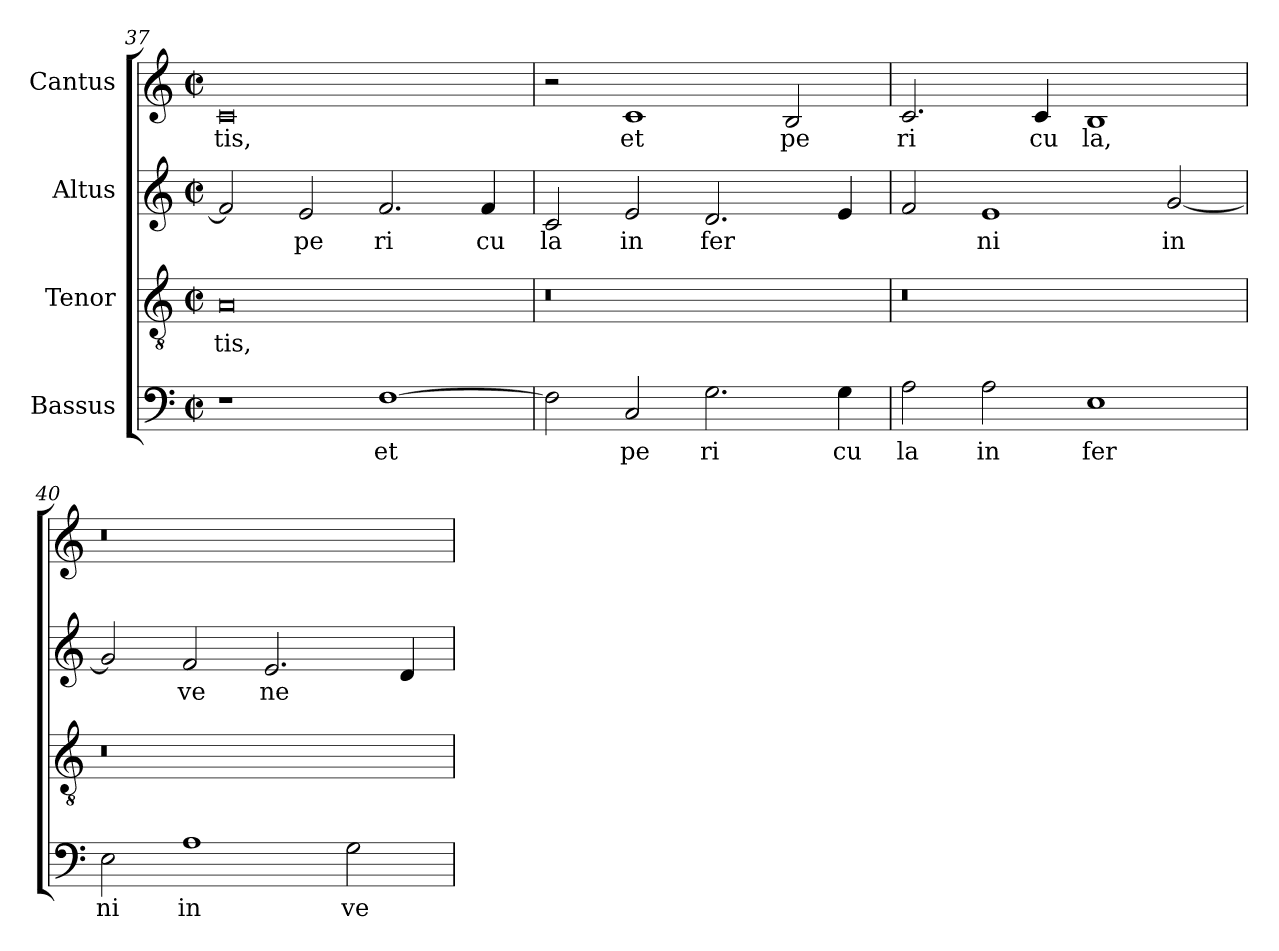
**kern	**text	**kern	**text	**kern	**text	**kern	**text
*part4	*part4	*part3	*part3	*part2	*part2	*part1	*part1
*staff4	*staff4	*staff3	*staff3	*staff2	*staff2	*staff1	*staff1
*I"Bassus	*	*I"Tenor	*	*I"Altus	*	*I"Cantus	*
*clefF4	*	*clefGv2	*	*clefG2	*	*clefG2	*
*M2/2	*	*M2/2	*	*M2/2	*	*M2/2	*
*met(c|)	*	*met(c|)	*	*met(c|)	*	*met(c|)	*
=37	=37	=37	=37	=37	=37	=37	=37
!	!	!	!LO:LY:b:cj	!	!	!	!LO:LY:b:cj
1r	.	0A	-tis,	2f/]	.	0c	tis,
!	!	!	!	!	!LO:LY:b:cj	!	!
.	.	.	.	2e/	pe	.	.
!	!LO:LY:b:cj	!	!	!	!LO:LY:b:cj	!	!
[>1F	et	.	.	2.f/	ri	.	.
!	!	!	!	!	!LO:LY:b:cj	!	!
.	.	.	.	4f/	cu	.	.
=38	=38	=38	=38	=38	=38	=38	=38
!	!	!	!	!	!LO:LY:b:cj	!	!
2F\]	.	0r	.	2c/	la	2r	.
!	!LO:LY:b:cj	!	!	!	!LO:LY:b:cj	!	!LO:LY:b:cj
2C/	pe	.	.	2e/	in	1c	et
!	!LO:LY:b:cj	!	!	!	!LO:LY:b	!	!
2.G\	ri	.	.	2.d/	fer	.	.
!	!	!	!	!	!	!	!LO:LY:b:cj
.	.	.	.	.	.	2B/	pe
!	!LO:LY:b:cj	!	!	!	!	!	!
4G\	cu	.	.	4e/	.	.	.
=39	=39	=39	=39	=39	=39	=39	=39
!	!LO:LY:b:cj	!	!	!	!	!	!LO:LY:b:cj
2A\	la	0r	.	2f/	.	2.c/	ri
!	!LO:LY:b:cj	!	!	!	!LO:LY:b:cj	!	!
2A\	in	.	.	1e	ni	.	.
!	!	!	!	!	!	!	!LO:LY:b:cj
.	.	.	.	.	.	4c/	cu
!	!LO:LY:b:cj	!	!	!	!	!	!LO:LY:b:cj
1E	fer	.	.	.	.	1B	la,
!	!	!	!	!	!LO:LY:b:cj	!	!
.	.	.	.	[<2g/	in	.	.
=40	=40	=40	=40	=40	=40	=40	=40
!	!LO:LY:b:cj	!	!	!	!	!	!
2E\	ni	0r	.	2g/]	.	0r	.
!	!LO:LY:b:cj	!	!	!	!LO:LY:b:cj	!	!
1A	in	.	.	2f/	ve	.	.
!	!	!	!	!	!LO:LY:b:cj	!	!
.	.	.	.	2.e/	ne	.	.
!	!LO:LY:b:cj	!	!	!	!	!	!
2G\	ve	.	.	.	.	.	.
.	.	.	.	4d/	.	.	.
=	=	=	=	=	=	=	=
*-	*-	*-	*-	*-	*-	*-	*-
